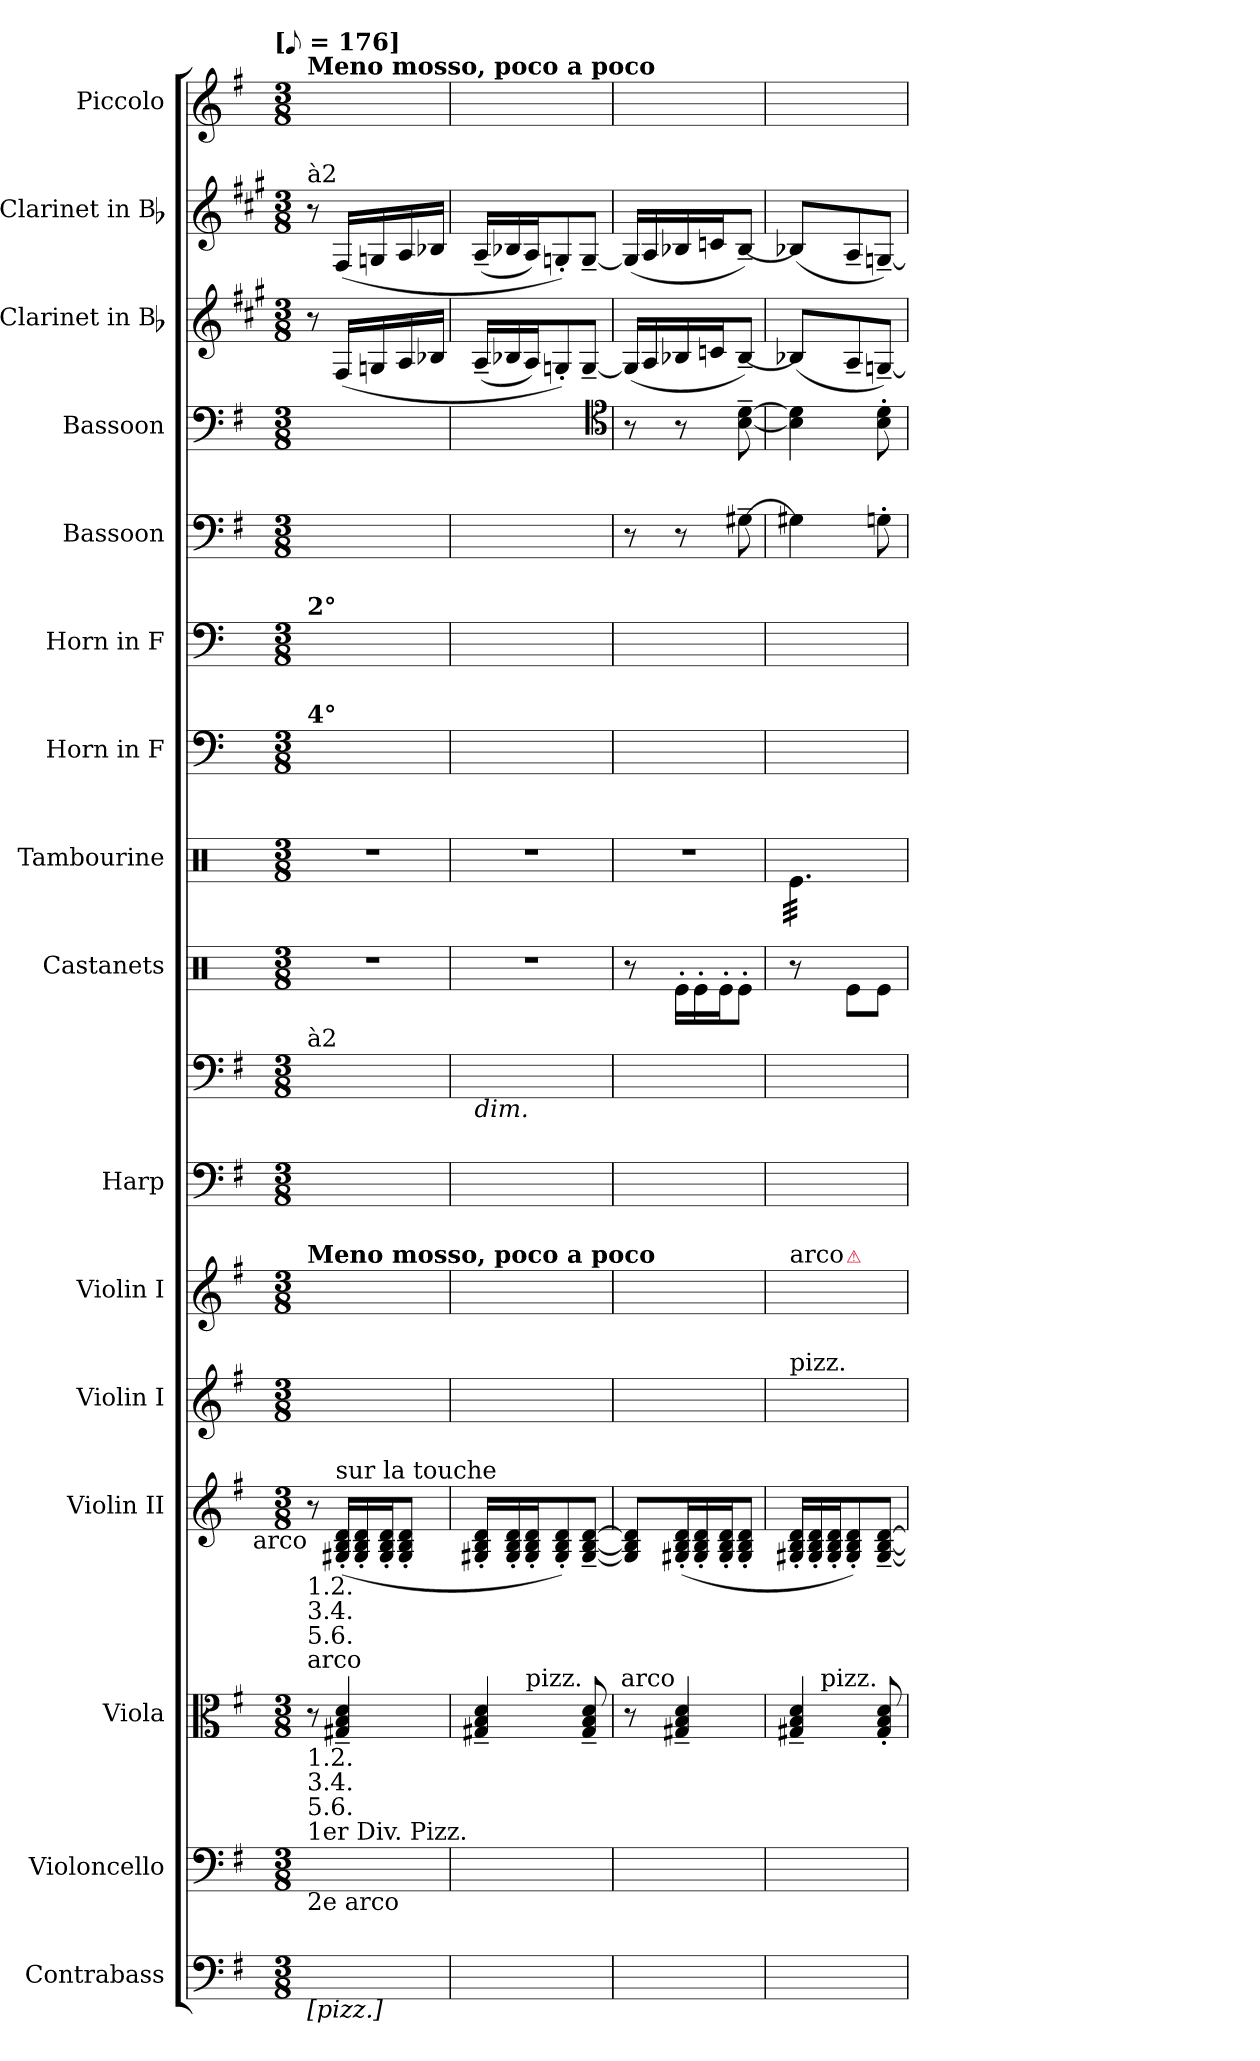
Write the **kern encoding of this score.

**kern	**kern	**kern	**kern	**kern	**kern	**kern	**kern	**kern	**kern	**kern	**kern	**kern	**kern	**kern	**kern	**kern
*part16	*part15	*part14	*part13	*part12	*part11	*part10	*part10	*part9	*part8	*part7	*part6	*part5	*part4	*part3	*part2	*part1
*staff17	*staff16	*staff15	*staff14	*staff13	*staff12	*staff11	*staff10	*staff9	*staff8	*staff7	*staff6	*staff5	*staff4	*staff3	*staff2	*staff1
*I"Contrabass	*I"Violoncello	*I"Viola	*I"Violin II	*I"Violin I	*I"Violin I	*I"Harp	*	*I"Castanets	*I"Tambourine	*I"Horn in F	*I"Horn in F	*I"Bassoon	*I"Bassoon	*I"Clarinet in Bb	*I"Clarinet in Bb	*I"Piccolo
*I'Cb.	*I'Vc.	*I'Vla.	*I'Vln. II	*I'Vln. I	*I'Vln. I	*I'Hp.	*	*	*	*I'Hn.	*I'Hn.	*I'Bsn.	*I'Bsn.	*I'Cl.	*I'Cl.	*I'Picc.
*clefF4	*clefF4	*clefC3	*clefG2	*clefG2	*clefG2	*clefF4	*clefF4	*clefX	*clefX	*clefF4	*clefF4	*clefF4	*clefF4	*clefG2	*clefG2	*clefG2
*ITrd7c12	*	*	*	*	*	*	*	*	*	*ITrd4c7	*ITrd4c7	*	*	*ITrd1c2	*ITrd1c2	*ITrd-7c-12
*k[f#]	*k[f#]	*k[f#]	*k[f#]	*k[f#]	*k[f#]	*k[f#]	*k[f#]	*k[]	*k[]	*k[b-]	*k[b-]	*k[f#]	*k[f#]	*k[f#]	*k[f#]	*k[f#]
*G:	*G:	*G:	*G:	*G:	*G:	*G:	*G:	*C:	*C:	*F:	*F:	*G:	*G:	*G:	*G:	*G:
!!LO:TX:omd:t=[[8th] = 176]
*M3/8	*M3/8	*M3/8	*M3/8	*M3/8	*M3/8	*M3/8	*M3/8	*M3/8	*M3/8	*M3/8	*M3/8	*M3/8	*M3/8	*M3/8	*M3/8	*M3/8
*MM88	*MM88	*MM88	*MM88	*MM88	*MM88	*MM88	*MM88	*MM88	*MM88	*MM88	*MM88	*MM88	*MM88	*MM88	*MM88	*MM88
=1	=1	=1	=1	=1	=1	=1	=1	=1	=1	=1	=1	=1	=1	=1	=1	=1
!	!	!	!	!	!	!	!	!	!	!	!	!	!	!	!	!LO:TX:a:B:t=Meno mosso, poco a poco
!	!	!	!	!	!	!	!	!	!	!	!	!	!	!	!LO:TX:a:t=à2	!
!	!	!	!	!	!	!	!	!	!	!	!LO:TX:a:B:t=2°	!	!	!	!	!
!	!	!	!	!	!	!	!	!	!	!LO:TX:a:B:t=4°	!	!	!	!	!	!
!	!	!	!	!	!	!	!LO:TX:a:t=à2	!	!	!	!	!	!	!	!	!
!	!	!	!	!	!LO:TX:a:B:t=Meno mosso, poco a poco	!	!	!	!	!	!	!	!	!	!	!
!	!	!	!LO:TX:b:t=1.2.	!	!	!	!	!	!	!	!	!	!	!	!	!
!	!	!	!LO:TX:b:t=3.4.	!	!	!	!	!	!	!	!	!	!	!	!	!
!	!	!	!LO:TX:b:t=5.6.	!	!	!	!	!	!	!	!	!	!	!	!	!
!	!	!	!LO:TX:b:rj:t=arco	!	!	!	!	!	!	!	!	!	!	!	!	!
!	!	!LO:TX:b:t=1.2.	!	!	!	!	!	!	!	!	!	!	!	!	!	!
!	!	!LO:TX:b:t=3.4.	!	!	!	!	!	!	!	!	!	!	!	!	!	!
!	!	!LO:TX:b:t=5.6.	!	!	!	!	!	!	!	!	!	!	!	!	!	!
!	!	!LO:TX:a:t=arco	!	!	!	!	!	!	!	!	!	!	!	!	!	!
!	!LO:TX:b:t=2e arco	!	!	!	!	!	!	!	!	!	!	!	!	!	!	!
!	!LO:TX:a:t=1er Div. Pizz.	!	!	!	!	!	!	!	!	!	!	!	!	!	!	!
!LO:TX:b:t=[pizz.]	!	!	!	!	!	!	!	!	!	!	!	!	!	!	!	!
8ryy	4.ryy	8r	8r	8%3ryy	8%3ryy	8ryy	8ryy	8%3r	8%3r	4.ryy	4.ryy	8ryy	8ryy	8r	8r	8%3ryy
*	*	*	*Xtuplet	*	*	*	*	*	*	*	*	*	*	*	*	*
!	!	!	!LO:TX:a:t=sur la touche	!	!	!	!	!	!	!	!	!	!	!	!	!
8ryy	.	4G#X~ 4B~ 4d~	(>24G#X' 24B' 24d'LL	.	.	8ryy	8ryy	.	.	.	.	8ryy	8ryy	(16ELL	(16ELL	.
.	.	.	24G#' 24B' 24d'	.	.	.	.	.	.	.	.	.	.	.	.	.
.	.	.	.	.	.	.	.	.	.	.	.	.	.	16Fn	16Fn	.
.	.	.	24G#' 24B' 24d'J	.	.	.	.	.	.	.	.	.	.	.	.	.
8ryy	.	.	8G#' 8B' 8d'J	.	.	8ryy	8ryy	.	.	.	.	8ryy	8ryy	16G	16G	.
.	.	.	.	.	.	.	.	.	.	.	.	.	.	16A-XJJ	16A-XJJ	.
=2	=2	=2	=2	=2	=2	=2	=2	=2	=2	=2	=2	=2	=2	=2	=2	=2
*	*	*	*	*	*	*	*	*	*	*	*	*	*	*Xtuplet	*Xtuplet	*
!	!	!	!	!	!	!	!LO:TX:b:i:t=dim.	!	!	!	!	!	!	!	!	!
8%3ryy	4.ryy	4G#X~ 4B~ 4d~	24G#X' 24B' 24d'LL	8%3ryy	8%3ryy	8ryy	8ryy	8%3r	8%3r	4.ryy	4.ryy	8%3ryy	8%3ryy	(24G~LL	(24G~LL	8%3ryy
.	.	.	24G#' 24B' 24d'	.	.	.	.	.	.	.	.	.	.	24A-X	24A-X	.
.	.	.	24G#' 24B' 24d'J	.	.	.	.	.	.	.	.	.	.	24GJ)	24GJ)	.
.	.	.	8G#' 8B' 8d')	.	.	8ryy	8ryy	.	.	.	.	.	.	8Fn')	8Fn')	.
!	!	!LO:TX:a:rj:t=pizz.	!	!	!	!	!	!	!	!	!	!	!	!	!	!
.	.	8G#~ 8B~ 8d~	[8G#~ [8B~ [8d~J	.	.	8ryy	8ryy	.	.	.	.	.	.	[8F~J	[8F~J	.
*	*	*	*	*	*	*	*	*	*	*	*	*	*clefC4	*	*	*
=3	=3	=3	=3	=3	=3	=3	=3	=3	=3	=3	=3	=3	=3	=3	=3	=3
8%3ryy	4.ryy	8r	8G#] 8B] 8d]L	8%3ryy	8%3ryy	8ryy	8ryy	8r	8%3r	4.ryy	4.ryy	8r	8r	(16FnLL]	(16FnLL]	8%3ryy
.	.	.	.	.	.	.	.	.	.	.	.	.	.	16G	16G	.
*	*	*	*	*	*	*	*	*Xtuplet	*	*	*	*	*	*	*	*
!	!	!LO:TX:a:rj:t=arco	!	!	!	!	!	!	!	!	!	!	!	!	!	!
.	.	4G#X~ 4B~ 4d~	(24G#X' 24B' 24d'L	.	.	8ryy	8ryy	24Re'\LL	.	.	.	8r	8r	16A-X	16A-X	.
.	.	.	24G#' 24B' 24d'	.	.	.	.	24Re'	.	.	.	.	.	.	.	.
.	.	.	.	.	.	.	.	.	.	.	.	.	.	16B-XJ	16B-XJ	.
.	.	.	24G#' 24B' 24d'J	.	.	.	.	24Re'J	.	.	.	.	.	.	.	.
.	.	.	8G#' 8B' 8d'J	.	.	8ryy	8ryy	8Re'J	.	.	.	[8G#X~	[8B~ [8d~	[8A-~J)	[8A-~J)	.
=4	=4	=4	=4	=4	=4	=4	=4	=4	=4	=4	=4	=4	=4	=4	=4	=4
!	!	!	!	!	!LO:TX:a:t=arco	!	!	!	!	!	!	!	!	!	!	!
!	!	!	!	!LO:TX:a:t=pizz.	!	!	!	!	!	!	!	!	!	!	!	!
*	*	*	*	*	*	*	*	*	*tremolo	*	*	*	*	*	*	*
8%3ryy	4.ryy	4G#X~ 4B~ 4d~	24G#X' 24B' 24d'LL	8ryy	8ryy	8ryy	8ryy	8r	32Re\LLL	4.ryy	4.ryy	4G#X]	4B] 4d]	(8A-XL]	(8A-XL]	8ryy
.	.	.	.	.	.	.	.	.	32Re\	.	.	.	.	.	.	.
.	.	.	24G#' 24B' 24d'	.	.	.	.	.	.	.	.	.	.	.	.	.
.	.	.	.	.	.	.	.	.	32Re\	.	.	.	.	.	.	.
.	.	.	24G#' 24B' 24d'J	.	.	.	.	.	.	.	.	.	.	.	.	.
.	.	.	.	.	.	.	.	.	32Re\	.	.	.	.	.	.	.
!	!	!	!	!	!LO:TX:a:color=crimson:t=⚠	!	!	!	!	!	!	!	!	!	!	!
.	.	.	8G#' 8B' 8d')	8ryy	8ryy	8ryy	8ryy	8Re\L	32Re\	.	.	.	.	8G~	8G~	8ryy
.	.	.	.	.	.	.	.	.	32Re\	.	.	.	.	.	.	.
.	.	.	.	.	.	.	.	.	32Re\	.	.	.	.	.	.	.
.	.	.	.	.	.	.	.	.	32Re\	.	.	.	.	.	.	.
!	!	!LO:TX:a:rj:t=pizz.	!	!	!	!	!	!	!	!	!	!	!	!	!	!
.	.	8G#' 8B' 8d'	[8G#~ [8B~ [8d~J	8ryy	8ryy	8ryy	8ryy	8ReJ	32Re\	.	.	8Gn'	8B' 8d'	[8Fn~J)	[8Fn~J)	8ryy
.	.	.	.	.	.	.	.	.	32Re\	.	.	.	.	.	.	.
.	.	.	.	.	.	.	.	.	32Re\	.	.	.	.	.	.	.
.	.	.	.	.	.	.	.	.	32Re\JJJ	.	.	.	.	.	.	.
*	*	*	*	*	*	*	*	*	*Xtremolo	*	*	*	*	*	*	*
=	=	=	=	=	=	=	=	=	=	=	=	=	=	=	=	=
*-	*-	*-	*-	*-	*-	*-	*-	*-	*-	*-	*-	*-	*-	*-	*-	*-
